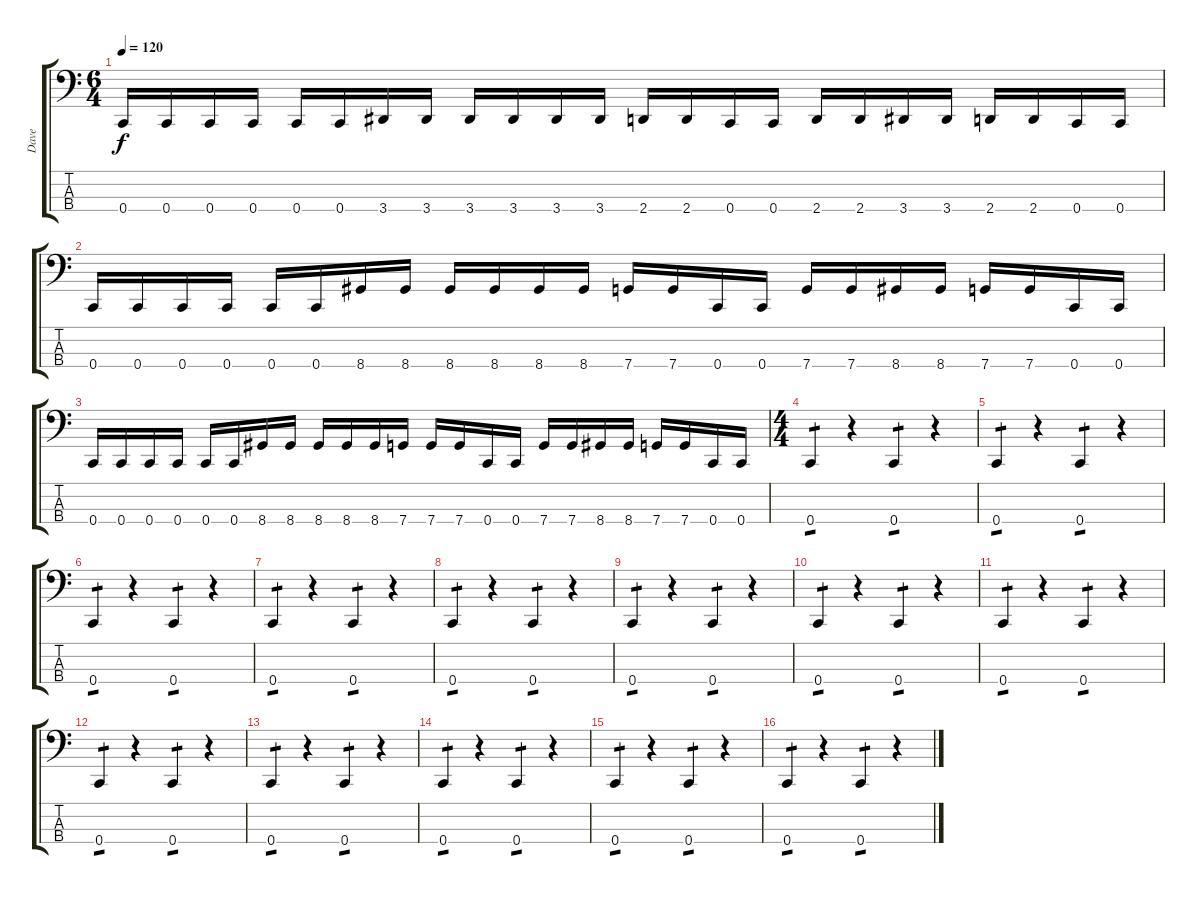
\track ("Dave" "Dave") {instrument electricbasspick}
\staff {score tabs}
\tuning (F2 C2 G1 C1) {hide}
\ts (6 4)
\tempo 120
\clef f4
\ks c
0.4.16{dy f} 0.4.16 0.4.16 0.4.16 0.4.16 0.4.16 3.4.16 3.4.16 3.4.16 3.4.16 3.4.16 3.4.16 2.4.16 2.4.16 0.4.16 0.4.16 2.4.16 2.4.16 3.4.16 3.4.16 2.4.16 2.4.16 0.4.16 0.4.16 |
0.4.16 0.4.16 0.4.16 0.4.16 0.4.16 0.4.16 8.4.16 8.4.16 8.4.16 8.4.16 8.4.16 8.4.16 7.4.16 7.4.16 0.4.16 0.4.16 7.4.16 7.4.16 8.4.16 8.4.16 7.4.16 7.4.16 0.4.16 0.4.16 |
0.4.16 0.4.16 0.4.16 0.4.16 0.4.16 0.4.16 8.4.16 8.4.16 8.4.16 8.4.16 8.4.16 7.4.16 7.4.16 7.4.16 0.4.16 0.4.16 7.4.16 7.4.16 8.4.16 8.4.16 7.4.16 7.4.16 0.4.16 0.4.16 |
\ts (4 4)
0.4.4{tp 1 instrument synthbass2} r.4 0.4.4{tp 1} r.4 |
0.4.4{tp 1} r.4 0.4.4{tp 1} r.4 |
0.4.4{tp 1} r.4 0.4.4{tp 1} r.4 |
0.4.4{tp 1} r.4 0.4.4{tp 1} r.4 |
0.4.4{tp 1} r.4 0.4.4{tp 1} r.4 |
0.4.4{tp 1} r.4 0.4.4{tp 1} r.4 |
0.4.4{tp 1} r.4 0.4.4{tp 1} r.4 |
0.4.4{tp 1} r.4 0.4.4{tp 1} r.4 |
0.4.4{tp 1} r.4 0.4.4{tp 1} r.4 |
0.4.4{tp 1} r.4 0.4.4{tp 1} r.4 |
0.4.4{tp 1} r.4 0.4.4{tp 1} r.4 |
0.4.4{tp 1} r.4 0.4.4{tp 1} r.4 |
0.4.4{tp 1} r.4 0.4.4{tp 1} r.4
